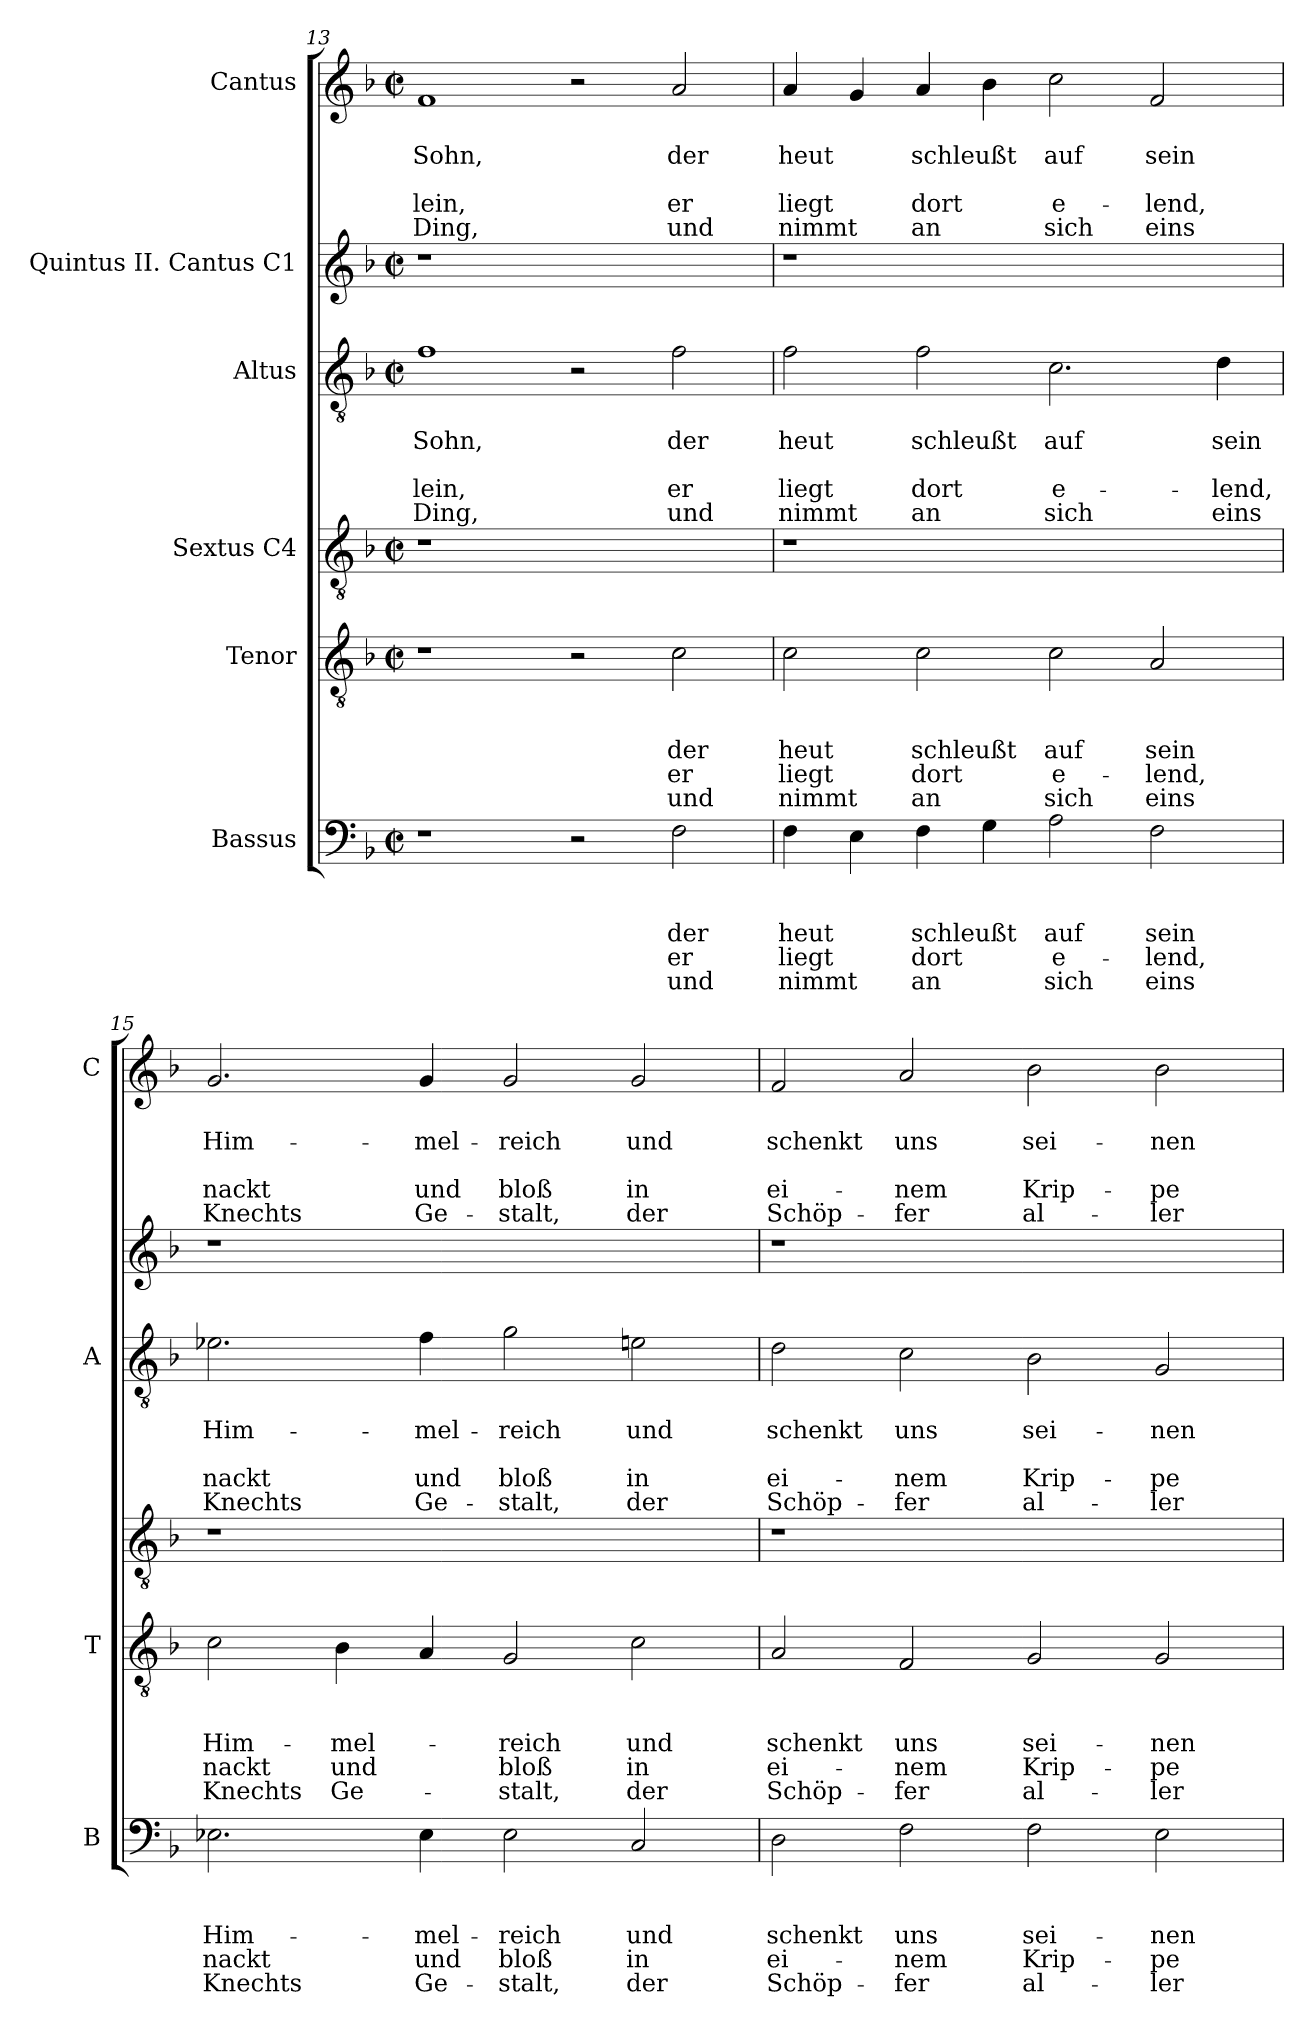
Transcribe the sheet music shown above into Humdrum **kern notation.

**kern	**text	**text	**text	**text	**text	**kern	**text	**text	**text	**text	**text	**kern	**kern	**text	**text	**text	**text	**text	**kern	**kern	**text	**text	**text	**text	**text
*part6	*part6	*part6	*part6	*part6	*part6	*part5	*part5	*part5	*part5	*part5	*part5	*part4	*part3	*part3	*part3	*part3	*part3	*part3	*part2	*part1	*part1	*part1	*part1	*part1	*part1
*staff6	*staff6	*staff6	*staff6	*staff6	*staff6	*staff5	*staff5	*staff5	*staff5	*staff5	*staff5	*staff4	*staff3	*staff3	*staff3	*staff3	*staff3	*staff3	*staff2	*staff1	*staff1	*staff1	*staff1	*staff1	*staff1
*I"Bassus	*	*	*	*	*	*I"Tenor	*	*	*	*	*	*I"Sextus C4	*I"Altus	*	*	*	*	*	*I"Quintus II. Cantus C1	*I"Cantus	*	*	*	*	*
*I'B	*	*	*	*	*	*I'T	*	*	*	*	*	*	*I'A	*	*	*	*	*	*	*I'C	*	*	*	*	*
*clefF4	*	*	*	*	*	*clefGv2	*	*	*	*	*	*clefGv2	*clefGv2	*	*	*	*	*	*clefG2	*clefG2	*	*	*	*	*
*k[b-]	*	*	*	*	*	*k[b-]	*	*	*	*	*	*k[b-]	*k[b-]	*	*	*	*	*	*k[b-]	*k[b-]	*	*	*	*	*
*F:	*	*	*	*	*	*F:	*	*	*	*	*	*F:	*F:	*	*	*	*	*	*F:	*F:	*	*	*	*	*
*M2/2	*	*	*	*	*	*M2/2	*	*	*	*	*	*M2/2	*M2/2	*	*	*	*	*	*M2/2	*M2/2	*	*	*	*	*
*met(c|)	*	*	*	*	*	*met(c|)	*	*	*	*	*	*met(c|)	*met(c|)	*	*	*	*	*	*met(c|)	*met(c|)	*	*	*	*	*
=13	=13	=13	=13	=13	=13	=13	=13	=13	=13	=13	=13	=13	=13	=13	=13	=13	=13	=13	=13	=13	=13	=13	=13	=13	=13
!	!	!	!	!	!	!	!	!	!	!	!	!	!	!	!LO:LY:b	!	!LO:LY:b	!LO:LY:b	!	!	!	!LO:LY:b	!	!LO:LY:b	!LO:LY:b
1r	.	.	.	.	.	1r	.	.	.	.	.	1r	1f	.	Sohn,	.	-lein,	Ding,	1r	1f	.	Sohn,	.	-lein,	Ding,
2r	.	.	.	.	.	2r	.	.	.	.	.	1ryy	2r	.	.	.	.	.	1ryy	2r	.	.	.	.	.
!	!	!	!LO:LY:b	!LO:LY:b	!LO:LY:b	!	!	!	!LO:LY:b	!LO:LY:b	!LO:LY:b	!	!	!	!LO:LY:b	!	!LO:LY:b	!LO:LY:b	!	!	!	!LO:LY:b	!	!LO:LY:b	!LO:LY:b
2F\	.	.	der	er	und	2c\	.	.	der	er	und	.	2f\	.	der	.	er	und	.	2a/	.	der	.	er	und
!!LO:PB:g=z
=14	=14	=14	=14	=14	=14	=14	=14	=14	=14	=14	=14	=14	=14	=14	=14	=14	=14	=14	=14	=14	=14	=14	=14	=14	=14
!	!	!	!LO:LY:b	!LO:LY:b	!LO:LY:b	!	!	!	!LO:LY:b	!LO:LY:b	!LO:LY:b	!	!	!	!LO:LY:b	!	!LO:LY:b	!LO:LY:b	!	!	!	!LO:LY:b	!	!LO:LY:b	!LO:LY:b
4F\	.	.	heut	liegt	nimmt	2c\	.	.	heut	liegt	nimmt	1r	2f\	.	heut	.	liegt	nimmt	1r	4a/	.	heut	.	liegt	nimmt
4E\	.	.	.	.	.	.	.	.	.	.	.	.	.	.	.	.	.	.	.	4g/	.	.	.	.	.
!	!	!	!LO:LY:b	!LO:LY:b	!LO:LY:b	!	!	!	!LO:LY:b	!LO:LY:b	!LO:LY:b	!	!	!	!LO:LY:b	!	!LO:LY:b	!LO:LY:b	!	!	!	!LO:LY:b	!	!LO:LY:b	!LO:LY:b
4F\	.	.	schleußt	dort	an	2c\	.	.	schleußt	dort	an	.	2f\	.	schleußt	.	dort	an	.	4a/	.	schleußt	.	dort	an
4G\	.	.	.	.	.	.	.	.	.	.	.	.	.	.	.	.	.	.	.	4b-\	.	.	.	.	.
!	!	!	!LO:LY:b	!LO:LY:b	!LO:LY:b	!	!	!	!LO:LY:b	!LO:LY:b	!LO:LY:b	!	!	!	!LO:LY:b	!	!LO:LY:b	!LO:LY:b	!	!	!	!LO:LY:b	!	!LO:LY:b	!LO:LY:b
2A\	.	.	auf	e-	sich	2c\	.	.	auf	e-	sich	1ryy	2.c\	.	auf	.	e-	sich	1ryy	2cc\	.	auf	.	e-	sich
!	!	!	!LO:LY:b	!LO:LY:b	!LO:LY:b	!	!	!	!LO:LY:b	!LO:LY:b	!LO:LY:b	!	!	!	!	!	!	!	!	!	!	!LO:LY:b	!	!LO:LY:b	!LO:LY:b
2F\	.	.	sein	-lend,	eins	2A/	.	.	sein	-lend,	eins	.	.	.	.	.	.	.	.	2f/	.	sein	.	-lend,	eins
!	!	!	!	!	!	!	!	!	!	!	!	!	!	!	!LO:LY:b	!	!LO:LY:b	!LO:LY:b	!	!	!	!	!	!	!
.	.	.	.	.	.	.	.	.	.	.	.	.	4d\	.	sein	.	-lend,	eins	.	.	.	.	.	.	.
=15	=15	=15	=15	=15	=15	=15	=15	=15	=15	=15	=15	=15	=15	=15	=15	=15	=15	=15	=15	=15	=15	=15	=15	=15	=15
!	!	!	!LO:LY:b	!LO:LY:b	!LO:LY:b	!	!	!	!LO:LY:b	!LO:LY:b	!LO:LY:b	!	!	!	!LO:LY:b	!	!LO:LY:b	!LO:LY:b	!	!	!	!LO:LY:b	!	!LO:LY:b	!LO:LY:b
2.E-X\	.	.	Him-	nackt	Knechts	2c\	.	.	Him-	nackt	Knechts	1r	2.e-X\	.	Him-	.	nackt	Knechts	1r	2.g/	.	Him-	.	nackt	Knechts
!	!	!	!	!	!	!	!	!	!LO:LY:b	!LO:LY:b	!LO:LY:b	!	!	!	!	!	!	!	!	!	!	!	!	!	!
.	.	.	.	.	.	4B-\	.	.	-mel-	und	Ge-	.	.	.	.	.	.	.	.	.	.	.	.	.	.
!	!	!	!LO:LY:b	!LO:LY:b	!LO:LY:b	!	!	!	!	!	!	!	!	!	!LO:LY:b	!	!LO:LY:b	!LO:LY:b	!	!	!	!LO:LY:b	!	!LO:LY:b	!LO:LY:b
4E-\	.	.	-mel-	und	Ge-	4A/	.	.	.	.	.	.	4f\	.	-mel-	.	und	Ge-	.	4g/	.	-mel-	.	und	Ge-
!	!	!	!LO:LY:b	!LO:LY:b	!LO:LY:b	!	!	!	!LO:LY:b	!LO:LY:b	!LO:LY:b	!	!	!	!LO:LY:b	!	!LO:LY:b	!LO:LY:b	!	!	!	!LO:LY:b	!	!LO:LY:b	!LO:LY:b
2E-\	.	.	-reich	bloß	-stalt,	2G/	.	.	-reich	bloß	-stalt,	1ryy	2g\	.	-reich	.	bloß	-stalt,	1ryy	2g/	.	-reich	.	bloß	-stalt,
!	!	!	!LO:LY:b	!LO:LY:b	!LO:LY:b	!	!	!	!LO:LY:b	!LO:LY:b	!LO:LY:b	!	!	!	!LO:LY:b	!	!LO:LY:b	!LO:LY:b	!	!	!	!LO:LY:b	!	!LO:LY:b	!LO:LY:b
2C/	.	.	und	in	der	2c\	.	.	und	in	der	.	2en\	.	und	.	in	der	.	2g/	.	und	.	in	der
=16	=16	=16	=16	=16	=16	=16	=16	=16	=16	=16	=16	=16	=16	=16	=16	=16	=16	=16	=16	=16	=16	=16	=16	=16	=16
!	!	!	!LO:LY:b	!LO:LY:b	!LO:LY:b	!	!	!	!LO:LY:b	!LO:LY:b	!LO:LY:b	!	!	!	!LO:LY:b	!	!LO:LY:b	!LO:LY:b	!	!	!	!LO:LY:b	!	!LO:LY:b	!LO:LY:b
2D\	.	.	schenkt	ei-	Schöp-	2A/	.	.	schenkt	ei-	Schöp-	1r	2d\	.	schenkt	.	ei-	Schöp-	1r	2f/	.	schenkt	.	ei-	Schöp-
!	!	!	!LO:LY:b	!LO:LY:b	!LO:LY:b	!	!	!	!LO:LY:b	!LO:LY:b	!LO:LY:b	!	!	!	!LO:LY:b	!	!LO:LY:b	!LO:LY:b	!	!	!	!LO:LY:b	!	!LO:LY:b	!LO:LY:b
2F\	.	.	uns	-nem	-fer	2F/	.	.	uns	-nem	-fer	.	2c\	.	uns	.	-nem	-fer	.	2a/	.	uns	.	-nem	-fer
!	!	!	!LO:LY:b	!LO:LY:b	!LO:LY:b	!	!	!	!LO:LY:b	!LO:LY:b	!LO:LY:b	!	!	!	!LO:LY:b	!	!LO:LY:b	!LO:LY:b	!	!	!	!LO:LY:b	!	!LO:LY:b	!LO:LY:b
2F\	.	.	sei-	Krip-	al-	2G/	.	.	sei-	Krip-	al-	1ryy	2B-\	.	sei-	.	Krip-	al-	1ryy	2b-\	.	sei-	.	Krip-	al-
!	!	!	!LO:LY:b	!LO:LY:b	!LO:LY:b	!	!	!	!LO:LY:b	!LO:LY:b	!LO:LY:b	!	!	!	!LO:LY:b	!	!LO:LY:b	!LO:LY:b	!	!	!	!LO:LY:b	!	!LO:LY:b	!LO:LY:b
2E\	.	.	-nen	-pe-	-ler	2G/	.	.	-nen	-pe-	-ler	.	2G/	.	-nen	.	-pe-	-ler	.	2b-\	.	-nen	.	-pe-	-ler
=	=	=	=	=	=	=	=	=	=	=	=	=	=	=	=	=	=	=	=	=	=	=	=	=	=
*-	*-	*-	*-	*-	*-	*-	*-	*-	*-	*-	*-	*-	*-	*-	*-	*-	*-	*-	*-	*-	*-	*-	*-	*-	*-
